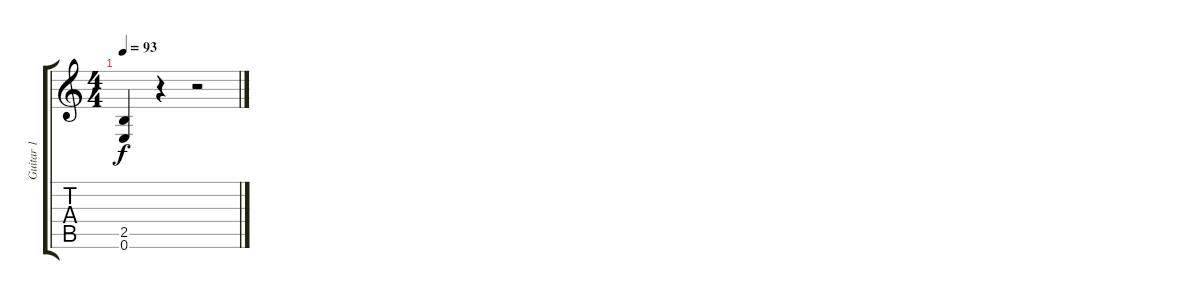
\track ("Guitar 1" "Guitar 1") {instrument distortionguitar}
\staff {score tabs}
\tuning (E4 B3 G3 D3 A2 E2) {hide}
\ts (4 4)
\tempo 93
\clef g2
\ks c
(2.5 0.6).4{dy f} r.4 r.2
